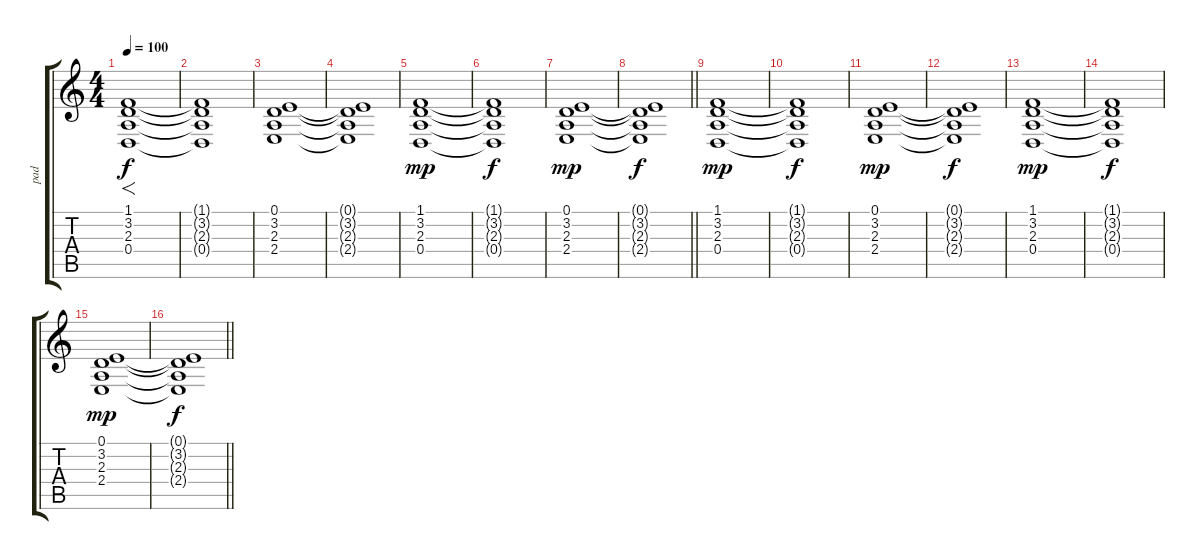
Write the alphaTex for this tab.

\track ("pad" "pad") {instrument pad2warm}
\staff {score tabs}
\tuning (E4 B3 G3 D3 A2 E2) {hide}
\ts (4 4)
\tempo 100
\clef g2
\ks c
(1.1 3.2 2.3 0.4).1{f dy f instrument pad2warm} |
(1.1{t} 3.2{t} 2.3{t} 0.4{t}).1 |
(0.1 3.2 2.3 2.4).1 |
(0.1{t} 3.2{t} 2.3{t} 2.4{t}).1 |
(1.1 3.2 2.3 0.4).1{dy mp} |
(1.1{t} 3.2{t} 2.3{t} 0.4{t}).1{dy f} |
(0.1 3.2 2.3 2.4).1{dy mp} |
\barLineRight lightlight
(0.1{t} 3.2{t} 2.3{t} 2.4{t}).1{dy f} |
(1.1 3.2 2.3 0.4).1{dy mp} |
(1.1{t} 3.2{t} 2.3{t} 0.4{t}).1{dy f} |
(0.1 3.2 2.3 2.4).1{dy mp} |
(0.1{t} 3.2{t} 2.3{t} 2.4{t}).1{dy f} |
(1.1 3.2 2.3 0.4).1{dy mp} |
(1.1{t} 3.2{t} 2.3{t} 0.4{t}).1{dy f} |
(0.1 3.2 2.3 2.4).1{dy mp} |
\barLineRight lightlight
(0.1{t} 3.2{t} 2.3{t} 2.4{t}).1{dy f}
